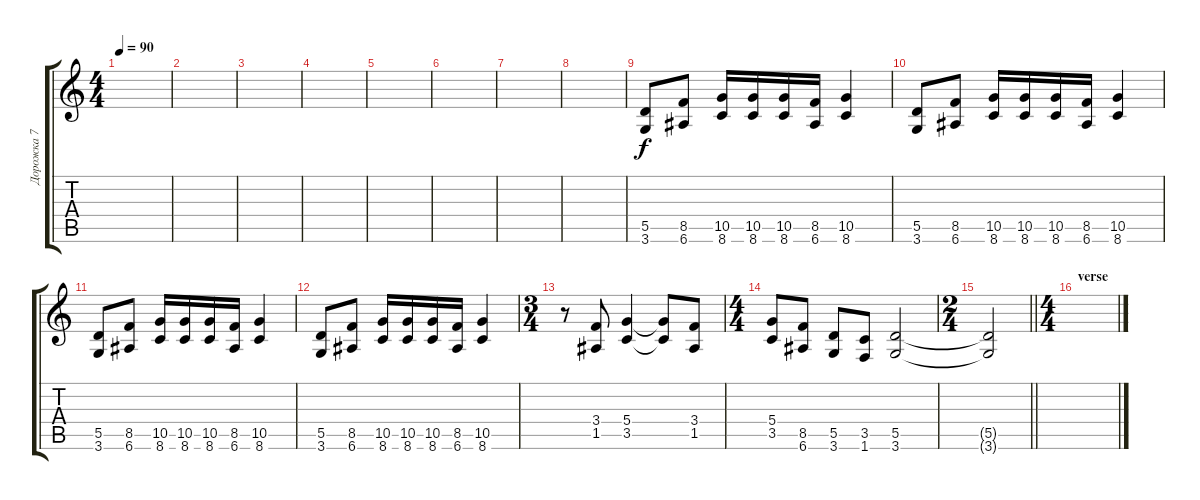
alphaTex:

\track ("Дорожка 7" "Дорожка 7") {instrument overdrivenguitar}
\staff {score tabs}
\tuning (E4 B3 G3 D3 A2 E2) {hide}
\ts (4 4)
\tempo 90
\clef g2
\ks c
|
|
|
|
|
|
|
|
(5.5 3.6).8 (8.5 6.6).8 (10.5 8.6).16 (10.5 8.6).16 (10.5 8.6).16 (8.5 6.6).16 (10.5 8.6).4 |
(5.5 3.6).8 (8.5 6.6).8 (10.5 8.6).16 (10.5 8.6).16 (10.5 8.6).16 (8.5 6.6).16 (10.5 8.6).4 |
(5.5 3.6).8 (8.5 6.6).8 (10.5 8.6).16 (10.5 8.6).16 (10.5 8.6).16 (8.5 6.6).16 (10.5 8.6).4 |
(5.5 3.6).8 (8.5 6.6).8 (10.5 8.6).16 (10.5 8.6).16 (10.5 8.6).16 (8.5 6.6).16 (10.5 8.6).4 |
\ts (3 4)
r.8 (3.4 1.5).8 (5.4 3.5).4 (5.4{t} 3.5{t}).8 (3.4 1.5).8 |
\ts (4 4)
(5.4 3.5).8 (8.5 6.6).8 (5.5 3.6).8 (3.5 1.6).8 (5.5 3.6).2 |
\ts (2 4)
\barLineRight lightlight
(5.5{t} 3.6{t}).2 |
\ts (4 4)
\section ("" "verse")
